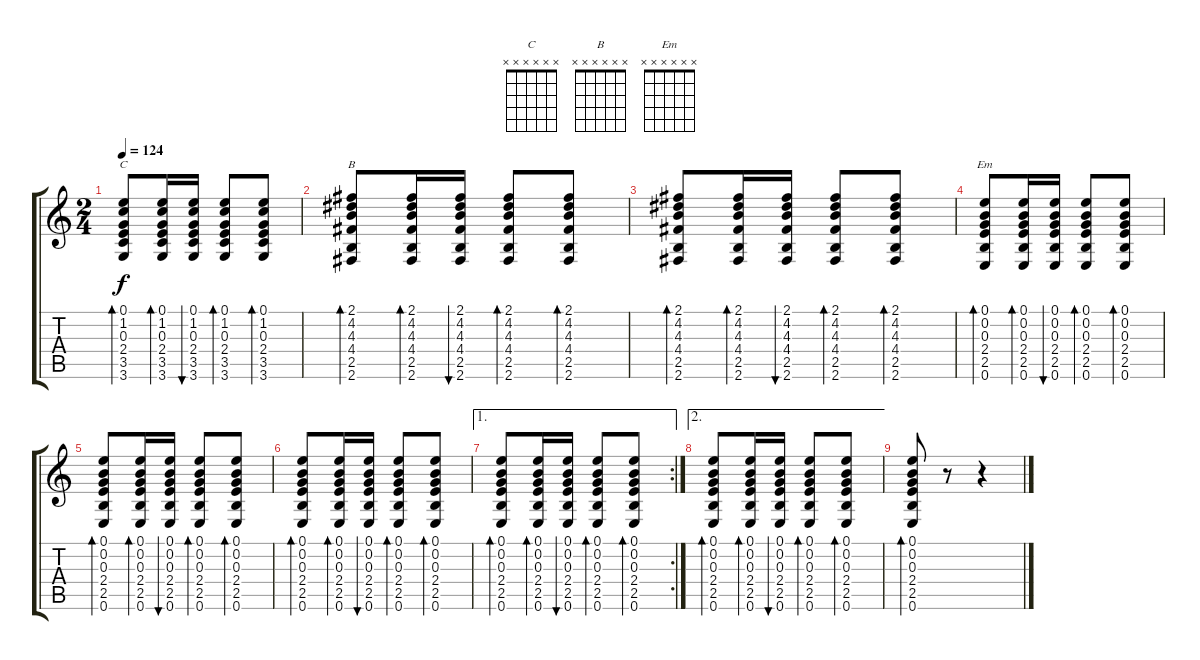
\track "" {instrument acousticguitarnylon}
\staff {score tabs}
\tuning (E4 B3 G3 D3 A2 E2) {hide}
\chord ("C" x x x x x x) {firstfret 0}
\chord ("B" x x x x x x) {firstfret 0}
\chord ("Em" x x x x x x) {firstfret 0}
\ts (2 4)
\tempo 124
\clef g2
\ks c
(0.1 1.2 0.3 2.4 3.5 3.6).8{bd 60 ch "C" dy f} (0.1 1.2 0.3 2.4 3.5 3.6).16{bd 60} (0.1 1.2 0.3 2.4 3.5 3.6).16{bu 60} (0.1 1.2 0.3 2.4 3.5 3.6).8{bd 60} (0.1 1.2 0.3 2.4 3.5 3.6).8{bd 60} |
(2.1 4.2 4.3 4.4 2.5 2.6).8{bd 60 ch "B"} (2.1 4.2 4.3 4.4 2.5 2.6).16{bd 60} (2.1 4.2 4.3 4.4 2.5 2.6).16{bu 60} (2.1 4.2 4.3 4.4 2.5 2.6).8{bd 60} (2.1 4.2 4.3 4.4 2.5 2.6).8{bd 60} |
(2.1 4.2 4.3 4.4 2.5 2.6).8{bd 60} (2.1 4.2 4.3 4.4 2.5 2.6).16{bd 60} (2.1 4.2 4.3 4.4 2.5 2.6).16{bu 60} (2.1 4.2 4.3 4.4 2.5 2.6).8{bd 60} (2.1 4.2 4.3 4.4 2.5 2.6).8{bd 60} |
(0.1 0.2 0.3 2.4 2.5 0.6).8{bd 60 ch "Em"} (0.1 0.2 0.3 2.4 2.5 0.6).16{bd 60} (0.1 0.2 0.3 2.4 2.5 0.6).16{bu 60} (0.1 0.2 0.3 2.4 2.5 0.6).8{bd 60} (0.1 0.2 0.3 2.4 2.5 0.6).8{bd 60} |
(0.1 0.2 0.3 2.4 2.5 0.6).8{bd 60} (0.1 0.2 0.3 2.4 2.5 0.6).16{bd 60} (0.1 0.2 0.3 2.4 2.5 0.6).16{bu 60} (0.1 0.2 0.3 2.4 2.5 0.6).8{bd 60} (0.1 0.2 0.3 2.4 2.5 0.6).8{bd 60} |
(0.1 0.2 0.3 2.4 2.5 0.6).8{bd 60} (0.1 0.2 0.3 2.4 2.5 0.6).16{bd 60} (0.1 0.2 0.3 2.4 2.5 0.6).16{bu 60} (0.1 0.2 0.3 2.4 2.5 0.6).8{bd 60} (0.1 0.2 0.3 2.4 2.5 0.6).8{bd 60} |
\ae 1
\rc 2
(0.1 0.2 0.3 2.4 2.5 0.6).8{bd 60} (0.1 0.2 0.3 2.4 2.5 0.6).16{bd 60} (0.1 0.2 0.3 2.4 2.5 0.6).16{bu 60} (0.1 0.2 0.3 2.4 2.5 0.6).8{bd 60} (0.1 0.2 0.3 2.4 2.5 0.6).8{bd 60} |
\ae 2
(0.1 0.2 0.3 2.4 2.5 0.6).8{bd 60} (0.1 0.2 0.3 2.4 2.5 0.6).16{bd 60} (0.1 0.2 0.3 2.4 2.5 0.6).16{bu 60} (0.1 0.2 0.3 2.4 2.5 0.6).8{bd 60} (0.1 0.2 0.3 2.4 2.5 0.6).8{bd 60} |
(0.1 0.2 0.3 2.4 2.5 0.6).8{bd 60} r.8 r.4
